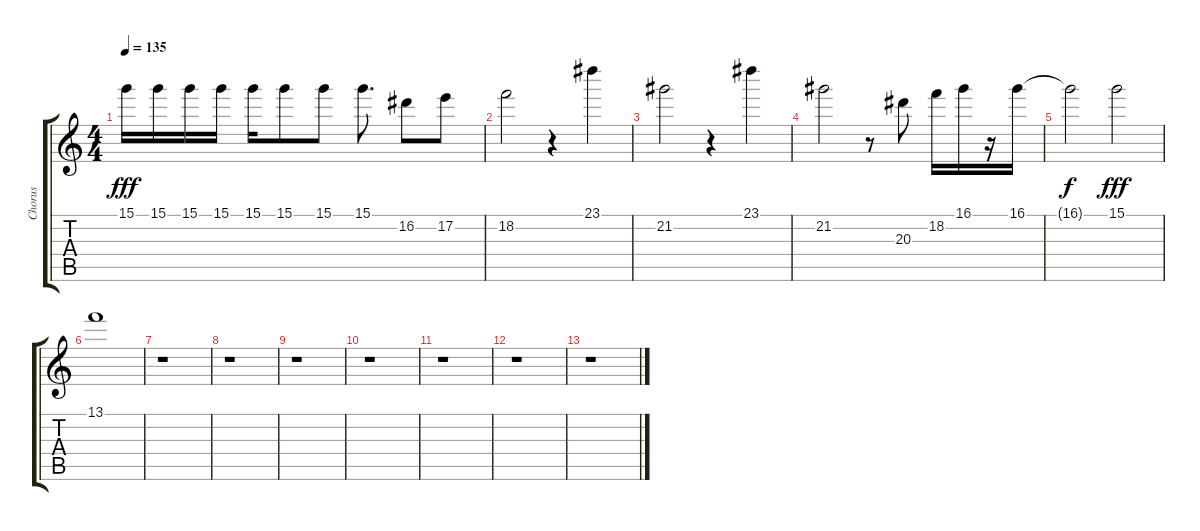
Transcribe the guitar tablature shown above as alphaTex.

\track ("Chorus" "Chorus") {instrument acousticguitarsteel}
\staff {score tabs}
\tuning (E4 B3 G3 D3 A2 E2) {hide}
\ts (4 4)
\tempo 135
\clef g2
\ks c
15.1.16{dy fff} 15.1.16 15.1.16 15.1.16 15.1.16 15.1.8 15.1.8 15.1.8{d} 16.2.8 17.2.8 |
18.2.2 r.4 23.1.4 |
21.2.2 r.4 23.1.4 |
21.2.2 r.8 20.3.8 18.2.16 16.1.16 r.16 16.1.16 |
16.1{t}.2{dy f} 15.1.2{dy fff} |
13.1.1 |
r.1 |
r.1 |
r.1 |
r.1 |
r.1 |
r.1 |
r.1
